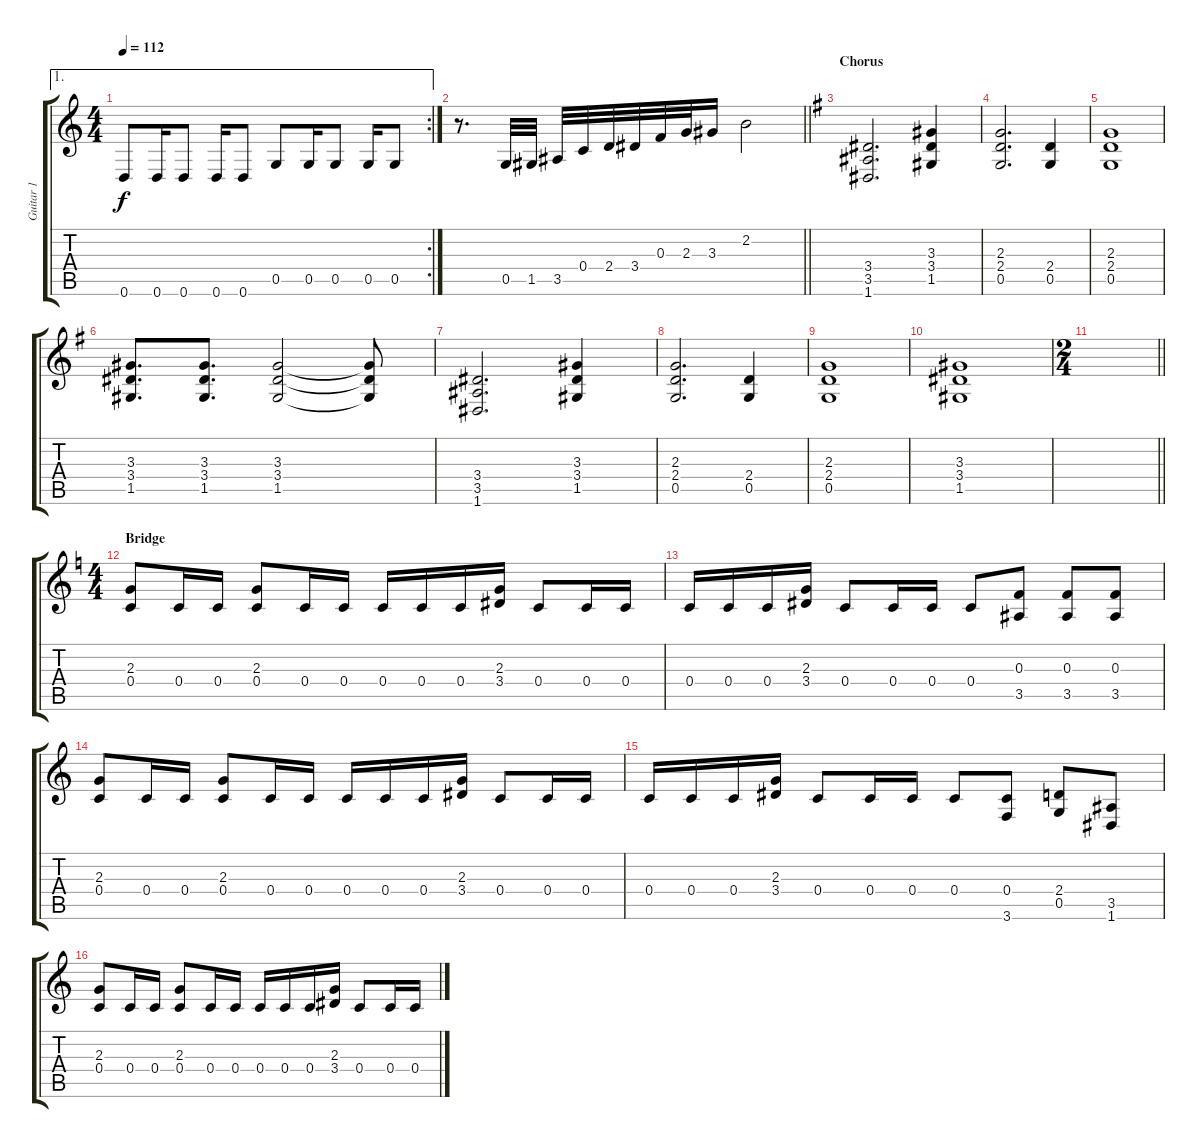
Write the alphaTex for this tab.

\track ("Guitar 1" "Guitar 1") {instrument distortionguitar}
\staff {score tabs}
\tuning (D4 A3 F3 C3 G2 D2) {hide}
\ae 1
\rc 2
\ts (4 4)
\tempo 112
\clef g2
\ks c
0.6.8{dy f} 0.6.16 0.6.8 0.6.16 0.6.8 0.5.8 0.5.16 0.5.8 0.5.16 0.5.8 |
\barLineRight lightlight
r.8{d} 0.5.32 1.5.32 3.5.32 0.4.32 2.4.32 3.4.32 0.3.32 2.3.32 3.3.16 2.2.2 |
\section ("" "Chorus")
\ks g
(3.4 3.5 1.6).2{d} (3.3 3.4 1.5).4 |
(2.3 2.4 0.5).2{d} (2.4 0.5).4 |
(2.3 2.4 0.5).1 |
(3.3 3.4 1.5).8{d} (3.3 3.4 1.5).8{d} (3.3 3.4 1.5).2 (3.3{t} 3.4{t} 1.5{t}).8 |
(3.4 3.5 1.6).2{d} (3.3 3.4 1.5).4 |
(2.3 2.4 0.5).2{d} (2.4 0.5).4 |
(2.3 2.4 0.5).1 |
(3.3 3.4 1.5).1 |
\ts (2 4)
\barLineRight lightlight
|
\ts (4 4)
\section ("" "Bridge")
\ks c
(2.3 0.4).8{instrument distortionguitar} 0.4.16 0.4.16 (2.3 0.4).8 0.4.16 0.4.16 0.4.16 0.4.16 0.4.16 (2.3 3.4).16 0.4.8 0.4.16 0.4.16 |
0.4.16 0.4.16 0.4.16 (2.3 3.4).16 0.4.8 0.4.16 0.4.16 0.4.8 (0.3 3.5).8 (0.3 3.5).8 (0.3 3.5).8 |
(2.3 0.4).8 0.4.16 0.4.16 (2.3 0.4).8 0.4.16 0.4.16 0.4.16 0.4.16 0.4.16 (2.3 3.4).16 0.4.8 0.4.16 0.4.16 |
0.4.16 0.4.16 0.4.16 (2.3 3.4).16 0.4.8 0.4.16 0.4.16 0.4.8 (0.4 3.6).8 (2.4 0.5).8 (3.5 1.6).8 |
(2.3 0.4).8 0.4.16 0.4.16 (2.3 0.4).8 0.4.16 0.4.16 0.4.16 0.4.16 0.4.16 (2.3 3.4).16 0.4.8 0.4.16 0.4.16
